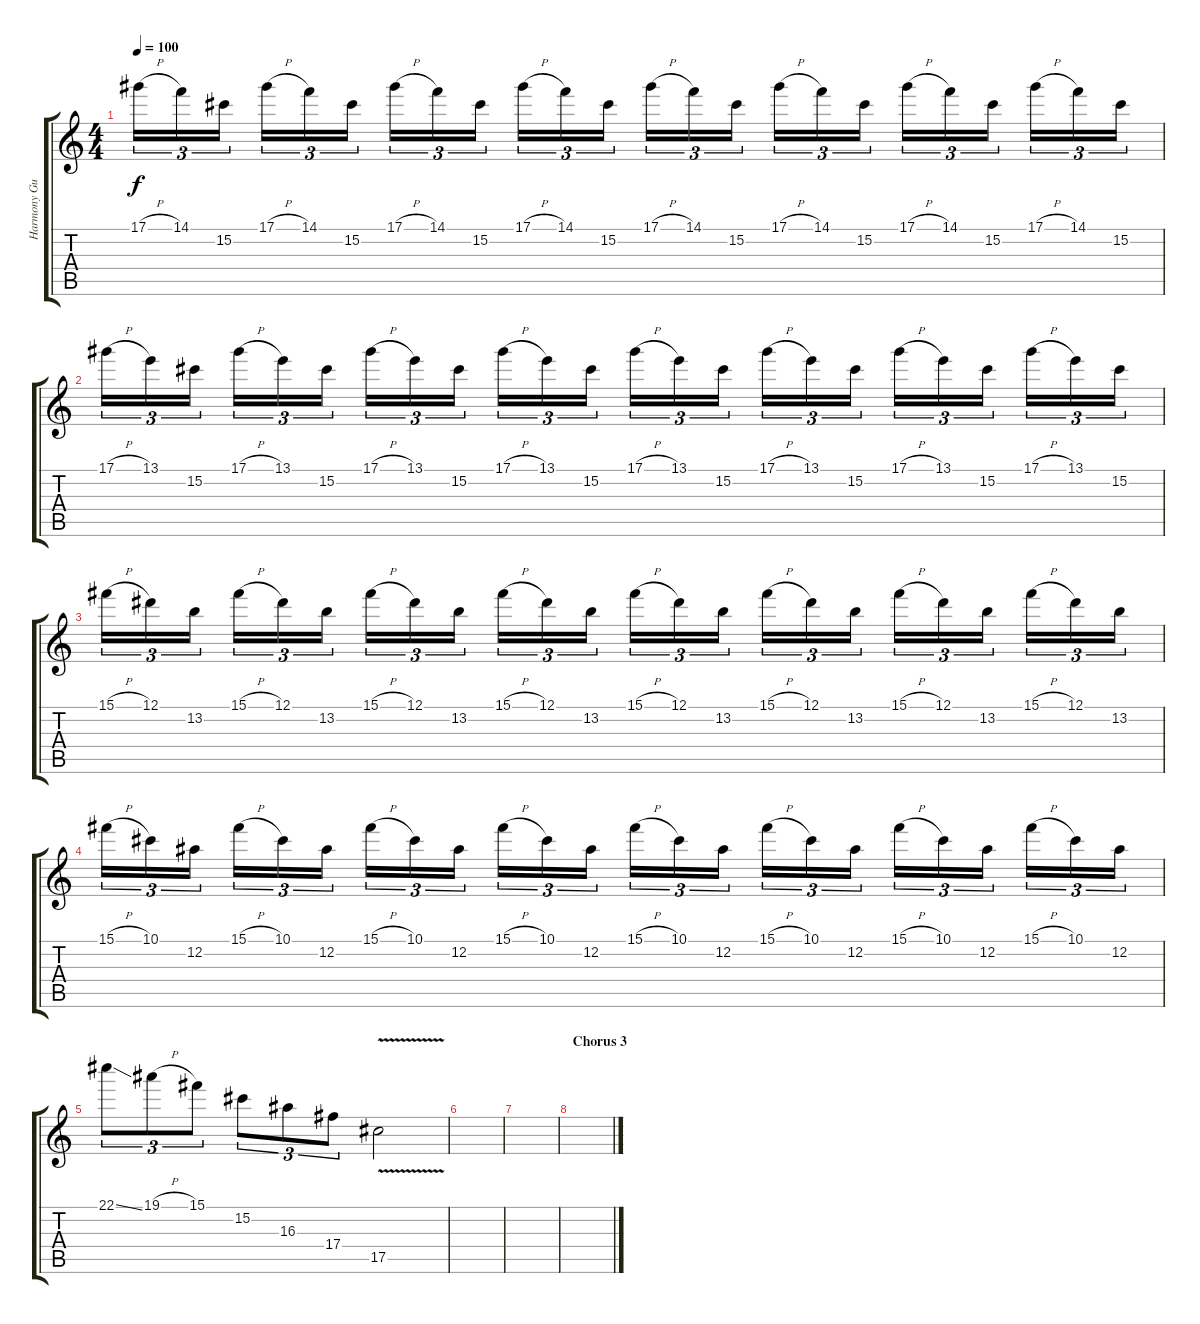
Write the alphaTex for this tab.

\track ("Harmony Guitar" "Harmony Gu") {instrument distortionguitar}
\staff {score tabs}
\tuning (Eb4 Bb3 Gb3 Db3 Ab2 Eb2) {hide}
\ts (4 4)
\tempo 100
\clef g2
\ks c
17.1{h}.16{tu (3 2) dy f} 14.1.16{tu (3 2)} 15.2.16{tu (3 2)} 17.1{h}.16{tu (3 2)} 14.1.16{tu (3 2)} 15.2.16{tu (3 2)} 17.1{h}.16{tu (3 2)} 14.1.16{tu (3 2)} 15.2.16{tu (3 2)} 17.1{h}.16{tu (3 2)} 14.1.16{tu (3 2)} 15.2.16{tu (3 2)} 17.1{h}.16{tu (3 2)} 14.1.16{tu (3 2)} 15.2.16{tu (3 2)} 17.1{h}.16{tu (3 2)} 14.1.16{tu (3 2)} 15.2.16{tu (3 2)} 17.1{h}.16{tu (3 2)} 14.1.16{tu (3 2)} 15.2.16{tu (3 2)} 17.1{h}.16{tu (3 2)} 14.1.16{tu (3 2)} 15.2.16{tu (3 2)} |
17.1{h}.16{tu (3 2)} 13.1.16{tu (3 2)} 15.2.16{tu (3 2)} 17.1{h}.16{tu (3 2)} 13.1.16{tu (3 2)} 15.2.16{tu (3 2)} 17.1{h}.16{tu (3 2)} 13.1.16{tu (3 2)} 15.2.16{tu (3 2)} 17.1{h}.16{tu (3 2)} 13.1.16{tu (3 2)} 15.2.16{tu (3 2)} 17.1{h}.16{tu (3 2)} 13.1.16{tu (3 2)} 15.2.16{tu (3 2)} 17.1{h}.16{tu (3 2)} 13.1.16{tu (3 2)} 15.2.16{tu (3 2)} 17.1{h}.16{tu (3 2)} 13.1.16{tu (3 2)} 15.2.16{tu (3 2)} 17.1{h}.16{tu (3 2)} 13.1.16{tu (3 2)} 15.2.16{tu (3 2)} |
15.1{h}.16{tu (3 2)} 12.1.16{tu (3 2)} 13.2.16{tu (3 2)} 15.1{h}.16{tu (3 2)} 12.1.16{tu (3 2)} 13.2.16{tu (3 2)} 15.1{h}.16{tu (3 2)} 12.1.16{tu (3 2)} 13.2.16{tu (3 2)} 15.1{h}.16{tu (3 2)} 12.1.16{tu (3 2)} 13.2.16{tu (3 2)} 15.1{h}.16{tu (3 2)} 12.1.16{tu (3 2)} 13.2.16{tu (3 2)} 15.1{h}.16{tu (3 2)} 12.1.16{tu (3 2)} 13.2.16{tu (3 2)} 15.1{h}.16{tu (3 2)} 12.1.16{tu (3 2)} 13.2.16{tu (3 2)} 15.1{h}.16{tu (3 2)} 12.1.16{tu (3 2)} 13.2.16{tu (3 2)} |
15.1{h}.16{tu (3 2)} 10.1.16{tu (3 2)} 12.2.16{tu (3 2)} 15.1{h}.16{tu (3 2)} 10.1.16{tu (3 2)} 12.2.16{tu (3 2)} 15.1{h}.16{tu (3 2)} 10.1.16{tu (3 2)} 12.2.16{tu (3 2)} 15.1{h}.16{tu (3 2)} 10.1.16{tu (3 2)} 12.2.16{tu (3 2)} 15.1{h}.16{tu (3 2)} 10.1.16{tu (3 2)} 12.2.16{tu (3 2)} 15.1{h}.16{tu (3 2)} 10.1.16{tu (3 2)} 12.2.16{tu (3 2)} 15.1{h}.16{tu (3 2)} 10.1.16{tu (3 2)} 12.2.16{tu (3 2)} 15.1{h}.16{tu (3 2)} 10.1.16{tu (3 2)} 12.2.16{tu (3 2)} |
22.1{ss}.8{tu (3 2)} 19.1{h}.8{tu (3 2)} 15.1.8{tu (3 2)} 15.2.8{tu (3 2)} 16.3.8{tu (3 2)} 17.4.8{tu (3 2)} 17.5{v}.2 |
|
|
\section ("" "Chorus 3")
